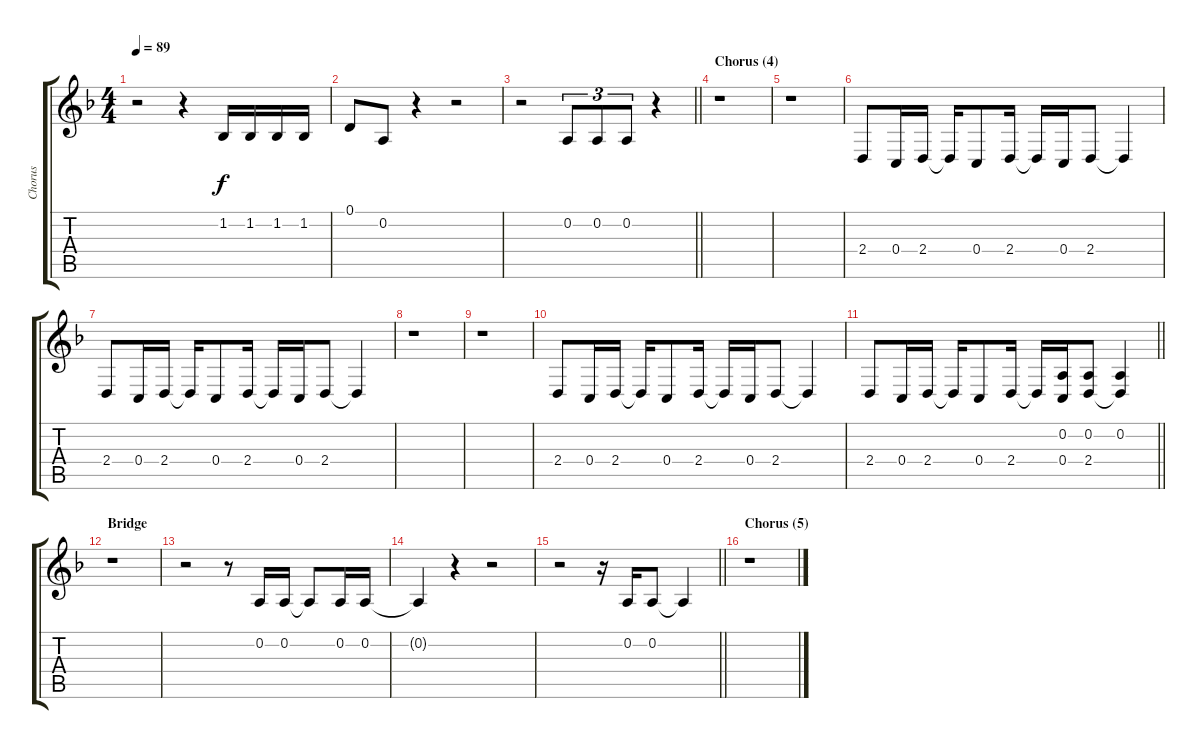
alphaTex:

\track ("Chorus" "Chorus") {instrument sopranosax}
\staff {score tabs}
\tuning (D4 A3 F3 C3 G2 D2) {hide}
\ts (4 4)
\tempo 89
\clef g2
\ks dminor
r.2{dy f} r.4 1.2.16 1.2.16 1.2.16 1.2.16 |
0.1.8 0.2.8 r.4 r.2 |
\barLineRight lightlight
r.2 0.2.8{tu (3 2)} 0.2.8{tu (3 2)} 0.2.8{tu (3 2)} r.4 |
\section ("" "Chorus (4)")
r.1 |
r.1 |
2.4.8 0.4.16 2.4.16 2.4{t}.16 0.4.8 2.4.16 2.4{t}.16 0.4.16 2.4.8 2.4{t}.4 |
2.4.8 0.4.16 2.4.16 2.4{t}.16 0.4.8 2.4.16 2.4{t}.16 0.4.16 2.4.8 2.4{t}.4 |
r.1 |
r.1 |
2.4.8 0.4.16 2.4.16 2.4{t}.16 0.4.8 2.4.16 2.4{t}.16 0.4.16 2.4.8 2.4{t}.4 |
\barLineRight lightlight
2.4.8 0.4.16 2.4.16 2.4{t}.16 0.4.8 2.4.16 2.4{t}.16 (0.2 0.4).16 (0.2 2.4).8 (0.2 2.4{t}).4 |
\section ("" "Bridge")
r.1 |
r.2 r.8 0.2.16 0.2.16 0.2{t}.8 0.2.16 0.2.16 |
0.2{t}.4 r.4 r.2 |
\barLineRight lightlight
r.2 r.16 0.2.16 0.2.8 0.2{t}.4 |
\section ("" "Chorus (5)")
r.1
